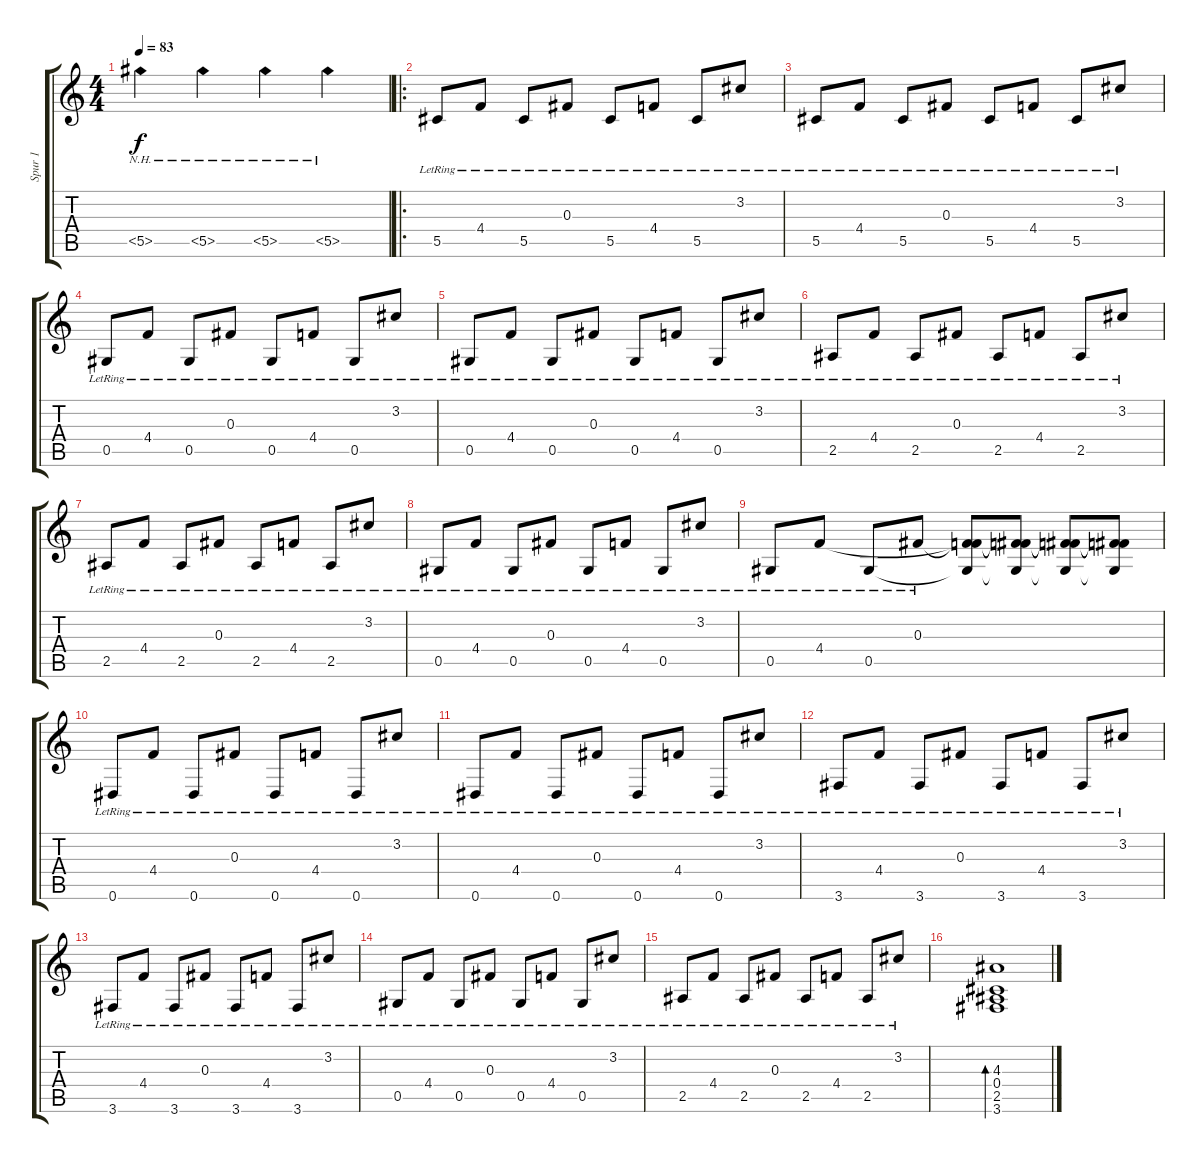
\track ("Spur 1" "Spur 1") {instrument overdrivenguitar}
\staff {score tabs}
\tuning (Eb4 Bb3 Gb3 Db3 Ab2 Eb2) {hide}
\ts (4 4)
\tempo 83
\clef g2
\ks c
5.5{nh}.4{dy f instrument electricguitarclean} 5.5{nh}.4 5.5{nh}.4 5.5{nh}.4 |
\ro
5.5{lr}.8 4.4{lr}.8 5.5{lr}.8 0.3{lr}.8 5.5{lr}.8 4.4{lr}.8 5.5{lr}.8 3.2{lr}.8 |
5.5{lr}.8 4.4{lr}.8 5.5{lr}.8 0.3{lr}.8 5.5{lr}.8 4.4{lr}.8 5.5{lr}.8 3.2{lr}.8 |
0.5{lr}.8 4.4{lr}.8 0.5{lr}.8 0.3{lr}.8 0.5{lr}.8 4.4{lr}.8 0.5{lr}.8 3.2{lr}.8 |
0.5{lr}.8 4.4{lr}.8 0.5{lr}.8 0.3{lr}.8 0.5{lr}.8 4.4{lr}.8 0.5{lr}.8 3.2{lr}.8 |
2.5{lr}.8 4.4{lr}.8 2.5{lr}.8 0.3{lr}.8 2.5{lr}.8 4.4{lr}.8 2.5{lr}.8 3.2{lr}.8 |
2.5{lr}.8 4.4{lr}.8 2.5{lr}.8 0.3{lr}.8 2.5{lr}.8 4.4{lr}.8 2.5{lr}.8 3.2{lr}.8 |
0.5{lr}.8 4.4{lr}.8 0.5{lr}.8 0.3{lr}.8 0.5{lr}.8 4.4{lr}.8 0.5{lr}.8 3.2{lr}.8 |
0.5{lr}.8 4.4{lr}.8 0.5{lr}.8 0.3{lr}.8 (0.3{t} 4.4{t} 0.5{t}).8 (0.3{t} 4.4{t} 0.5{t}).8 (0.3{t} 4.4{t} 0.5{t}).8 (0.3{t} 4.4{t} 0.5{t}).8 |
0.6{lr}.8 4.4{lr}.8 0.6{lr}.8 0.3{lr}.8 0.6{lr}.8 4.4{lr}.8 0.6{lr}.8 3.2{lr}.8 |
0.6{lr}.8 4.4{lr}.8 0.6{lr}.8 0.3{lr}.8 0.6{lr}.8 4.4{lr}.8 0.6{lr}.8 3.2{lr}.8 |
3.6{lr}.8 4.4{lr}.8 3.6{lr}.8 0.3{lr}.8 3.6{lr}.8 4.4{lr}.8 3.6{lr}.8 3.2{lr}.8 |
3.6{lr}.8 4.4{lr}.8 3.6{lr}.8 0.3{lr}.8 3.6{lr}.8 4.4{lr}.8 3.6{lr}.8 3.2{lr}.8 |
0.5{lr}.8 4.4{lr}.8 0.5{lr}.8 0.3{lr}.8 0.5{lr}.8 4.4{lr}.8 0.5{lr}.8 3.2{lr}.8 |
2.5{lr}.8 4.4{lr}.8 2.5{lr}.8 0.3{lr}.8 2.5{lr}.8 4.4{lr}.8 2.5{lr}.8 3.2{lr}.8 |
(4.3 0.4 2.5 3.6).1{bd 60}
